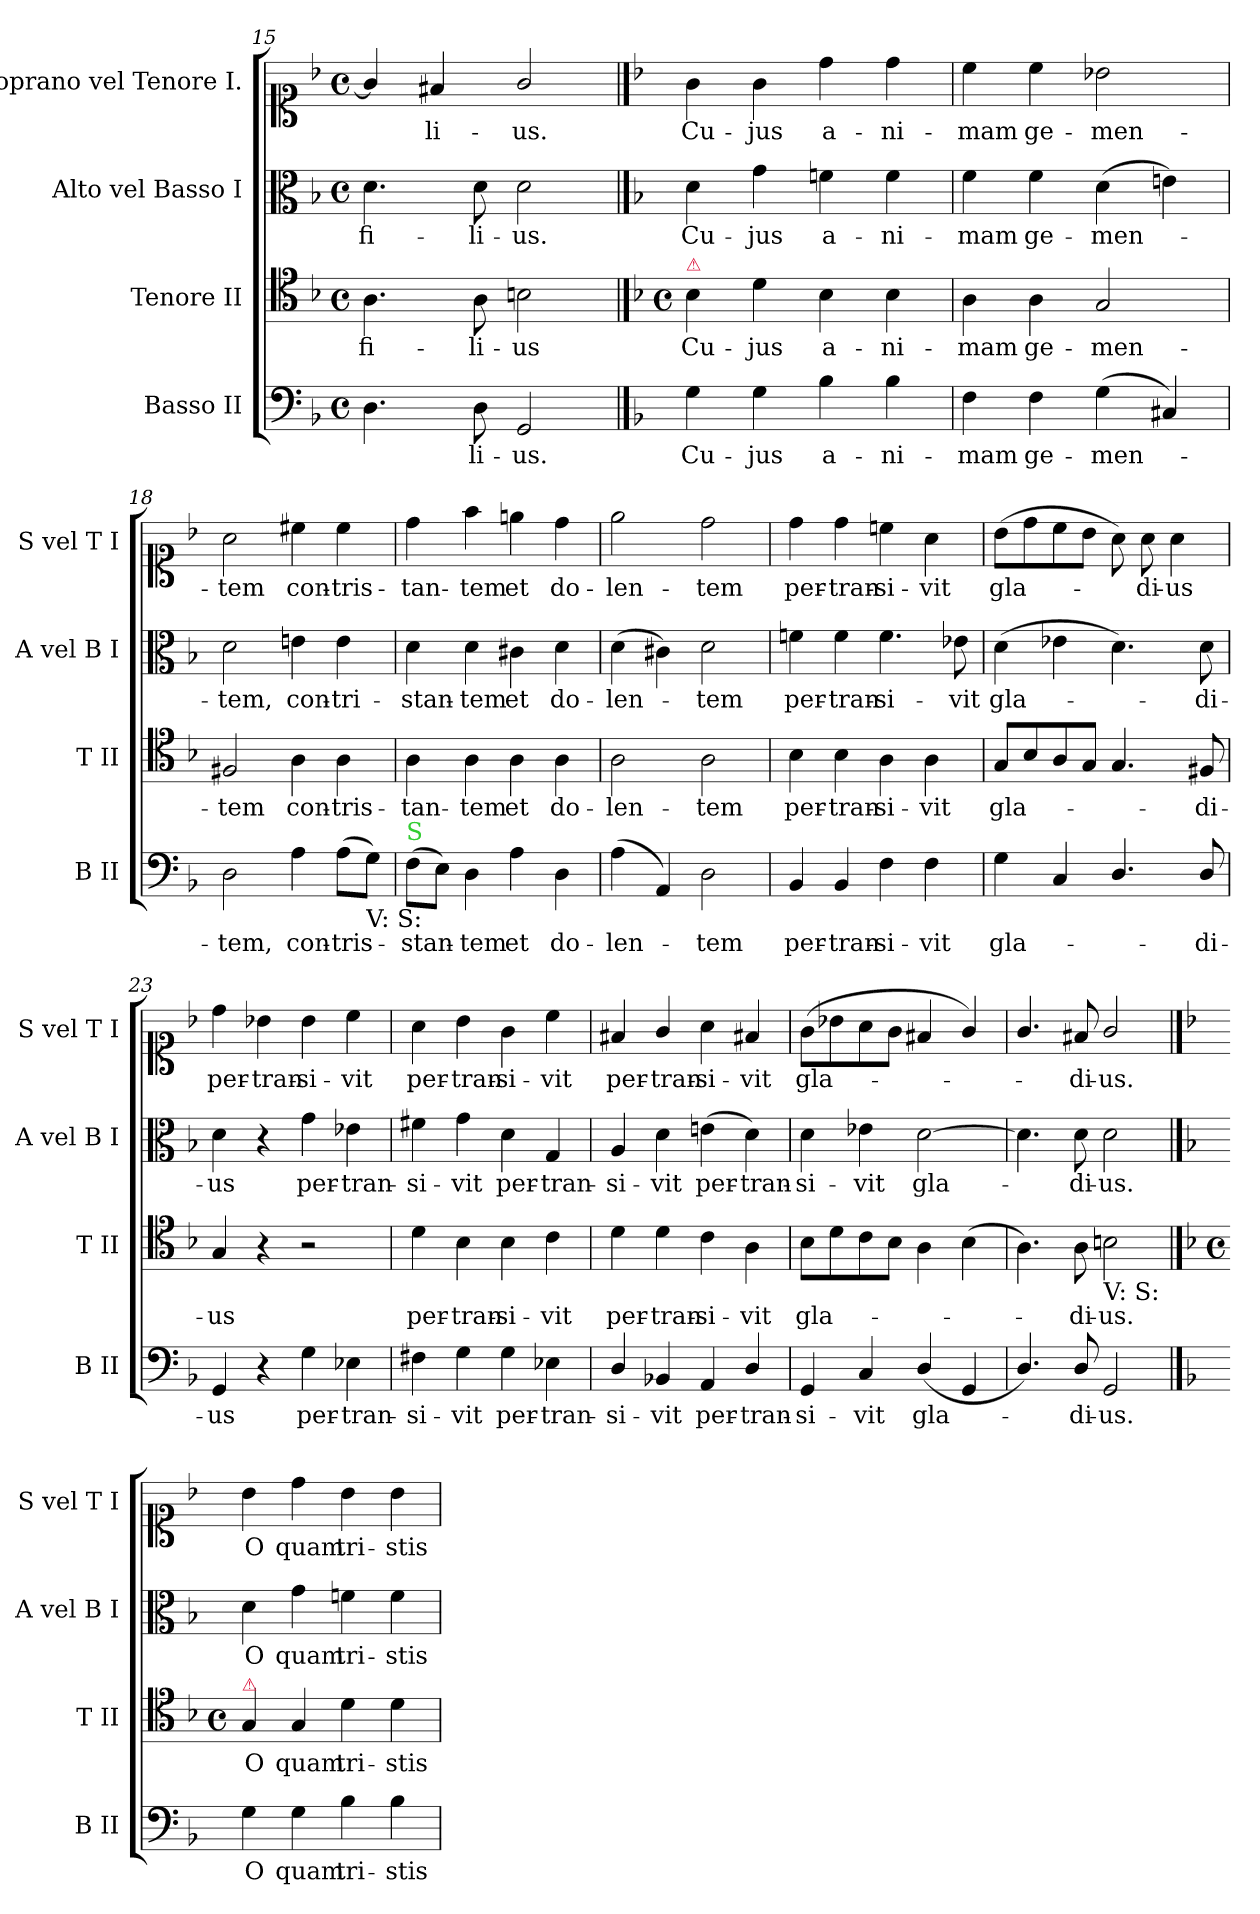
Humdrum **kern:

**kern	**text	**kern	**text	**kern	**text	**kern	**text
*part4	*part4	*part3	*part3	*part2	*part2	*part1	*part1
*staff4	*staff4	*staff3	*staff3	*staff2	*staff2	*staff1	*staff1
*I"Basso II	*	*I"Tenore II	*	*I"Alto vel Basso I	*	*I"Soprano vel Tenore I.	*
*I'B II	*	*I'T II	*	*I'A vel B I	*	*I'S vel T I	*
*clefF4	*	*clefC4	*	*clefC3	*	*clefC1	*
*k[b-]	*	*k[b-]	*	*k[b-]	*	*k[b-]	*
*M4/4	*	*M4/4	*	*M4/4	*	*M4/4	*
*met(c)	*	*met(c)	*	*met(c)	*	*met(c)	*
=15	=15	=15	=15	=15	=15	=15	=15
4.D\	.	4.A\	fi-	4.d\	fi-	4g/]	.
.	.	.	.	.	.	4f#X/	-li-
8D\	-li-	8A\	-li-	8d\	-li-	.	.
2GG/	-us.	2Bn\	-us	2d\	-us.	2g/	-us.
==16	==16	==16	==16	==16	==16	==16	==16
*	*	*k[b-]	*	*	*	*	*
*	*	*M4/4	*	*	*	*	*
*	*	*met(c)	*	*	*	*	*
!	!	!LO:TX:a:color=crimson:t=⚠	!	!	!	!	!
4G\	Cu-	4B-\	Cu-	4d\	Cu-	4g\	Cu-
4G\	-jus	4d\	-jus	4g\	-jus	4g\	-jus
4B-\	a-	4B-\	a-	4fn\	a-	4dd\	a-
4B-\	-ni-	4B-\	-ni-	4f\	-ni-	4dd\	-ni-
=17	=17	=17	=17	=17	=17	=17	=17
4F\	-mam	4A\	-mam	4f\	-mam	4cc\	-mam
4F\	ge-	4A\	ge-	4f\	ge-	4cc\	ge-
(4G\	-men-	2G/	-men-	(4d\	-men-	2b-X\	-men-
4C#X/)	.	.	.	4en\)	.	.	.
=18	=18	=18	=18	=18	=18	=18	=18
2D\	-tem,	2F#X/	-tem	2d\	-tem,	2a\	-tem
4A\	con-	4A\	con-	4en\	con-	4cc#X\	con-
(8A\L	-tris-	4A\	-tris-	4e\	-tri-	4cc#\	-tris-
!LO:TX:b:t=V&colon; S&colon;	!	!	!	!	!	!	!
8G\J)	.	.	.	.	.	.	.
=19	=19	=19	=19	=19	=19	=19	=19
!LO:TX:a:color=limegreen:t=S	!	!	!	!	!	!	!
(8F\L	-stan-	4A\	-tan-	4d\	-stan-	4dd\	-tan-
8E\J)	.	.	.	.	.	.	.
4D\	-tem	4A\	-tem	4d\	-tem	4ff\	-tem
4A\	et	4A\	et	4c#X\	et	4een\	et
4D\	do-	4A\	do-	4d\	do-	4dd\	do-
=20	=20	=20	=20	=20	=20	=20	=20
(4A\	-len-	2A\	-len-	(4d\	-len-	2ee\	-len-
4AA/)	.	.	.	4c#X\)	.	.	.
2D\	-tem	2A\	-tem	2d\	-tem	2dd\	-tem
=21	=21	=21	=21	=21	=21	=21	=21
4BB-/	per-	4B-\	per-	4fn\	per-	4dd\	per-
4BB-/	-tran-	4B-\	-tran-	4f\	-tran-	4dd\	-tran-
4F\	-si-	4A\	-si-	4.f\	-si-	4ccn\	-si-
4F\	-vit	4A\	-vit	.	.	4a\	-vit
.	.	.	.	8e-X\	-vit	.	.
=22	=22	=22	=22	=22	=22	=22	=22
4G\	gla-	8G/L	gla-	(4d\	gla-	(8b-\L	gla-
.	.	8B-/	.	.	.	8dd\	.
4C/	.	8A/	.	4e-X\	.	8cc\	.
.	.	8G/J	.	.	.	8b-\J	.
4.D/	.	4.G/	.	4.d\)	.	8a\)	.
.	.	.	.	.	.	8a\	-di-
.	.	.	.	.	.	4a\	-us
8D/	-di-	8F#X/	-di-	8d\	-di-	.	.
=23	=23	=23	=23	=23	=23	=23	=23
4GG/	-us	4G/	-us	4d\	-us	4dd\	per-
4r	.	4r	.	4r	.	4b-X\	-tran-
4G\	per-	2r	.	4g\	per-	4b-\	-si-
4E-X\	-tran-	.	.	4e-X\	-tran-	4cc\	-vit
=24	=24	=24	=24	=24	=24	=24	=24
4F#X\	-si-	4d\	per-	4f#X\	-si-	4a\	per-
4G\	-vit	4B-\	-tran-	4g\	-vit	4b-\	-tran-
4G\	per-	4B-\	-si-	4d\	per-	4g\	-si-
4E-X\	-tran-	4c\	-vit	4G/	-tran-	4cc\	-vit
=25	=25	=25	=25	=25	=25	=25	=25
4D/	-si-	4d\	per-	4A/	-si-	4f#X/	per-
4BB-X/	-vit	4d\	-tran-	4d\	-vit	4g/	-tran-
4AA/	per-	4c\	-si-	(4en\	per-	4a\	-si-
4D/	-tran-	4A\	-vit	4d\)	-tran-	4f#X/	-vit
=26	=26	=26	=26	=26	=26	=26	=26
4GG/	-si-	8B-\L	gla-	4d\	-si-	(8g\L	gla-
.	.	8d\	.	.	.	8b-X\	.
4C/	-vit	8c\	.	4e-X\	-vit	8a\	.
.	.	8B-\J	.	.	.	8g\J	.
(>4D/	gla-	4A\	.	[2d\	gla-	4f#X/	.
4GG/	.	(4B-\	.	.	.	4g/)	.
=27	=27	=27	=27	=27	=27	=27	=27
4.D/)	.	4.A\)	.	4.d\]	.	4.g/	.
8D/	-di-	8A\	-di-	8d\	-di-	8f#X/	-di-
!	!	!LO:TX:b:t=V&colon; S&colon;	!	!	!	!	!
2GG/	-us.	2Bn\	-us.	2d\	-us.	2g/	-us.
==28	==28	==28	==28	==28	==28	==28	==28
*	*	*k[b-]	*	*	*	*	*
*	*	*M4/4	*	*	*	*	*
*	*	*met(c)	*	*	*	*	*
!	!	!LO:TX:a:color=crimson:t=⚠	!	!	!	!	!
4G\	O	4G/	O	4d\	O	4b-\	O
4G\	quam	4G/	quam	4g\	quam	4dd\	quam
4B-\	tri-	4d\	tri-	4fn\	tri-	4b-\	tri-
4B-\	-stis	4d\	-stis	4f\	-stis	4b-\	-stis
=	=	=	=	=	=	=	=
*-	*-	*-	*-	*-	*-	*-	*-
